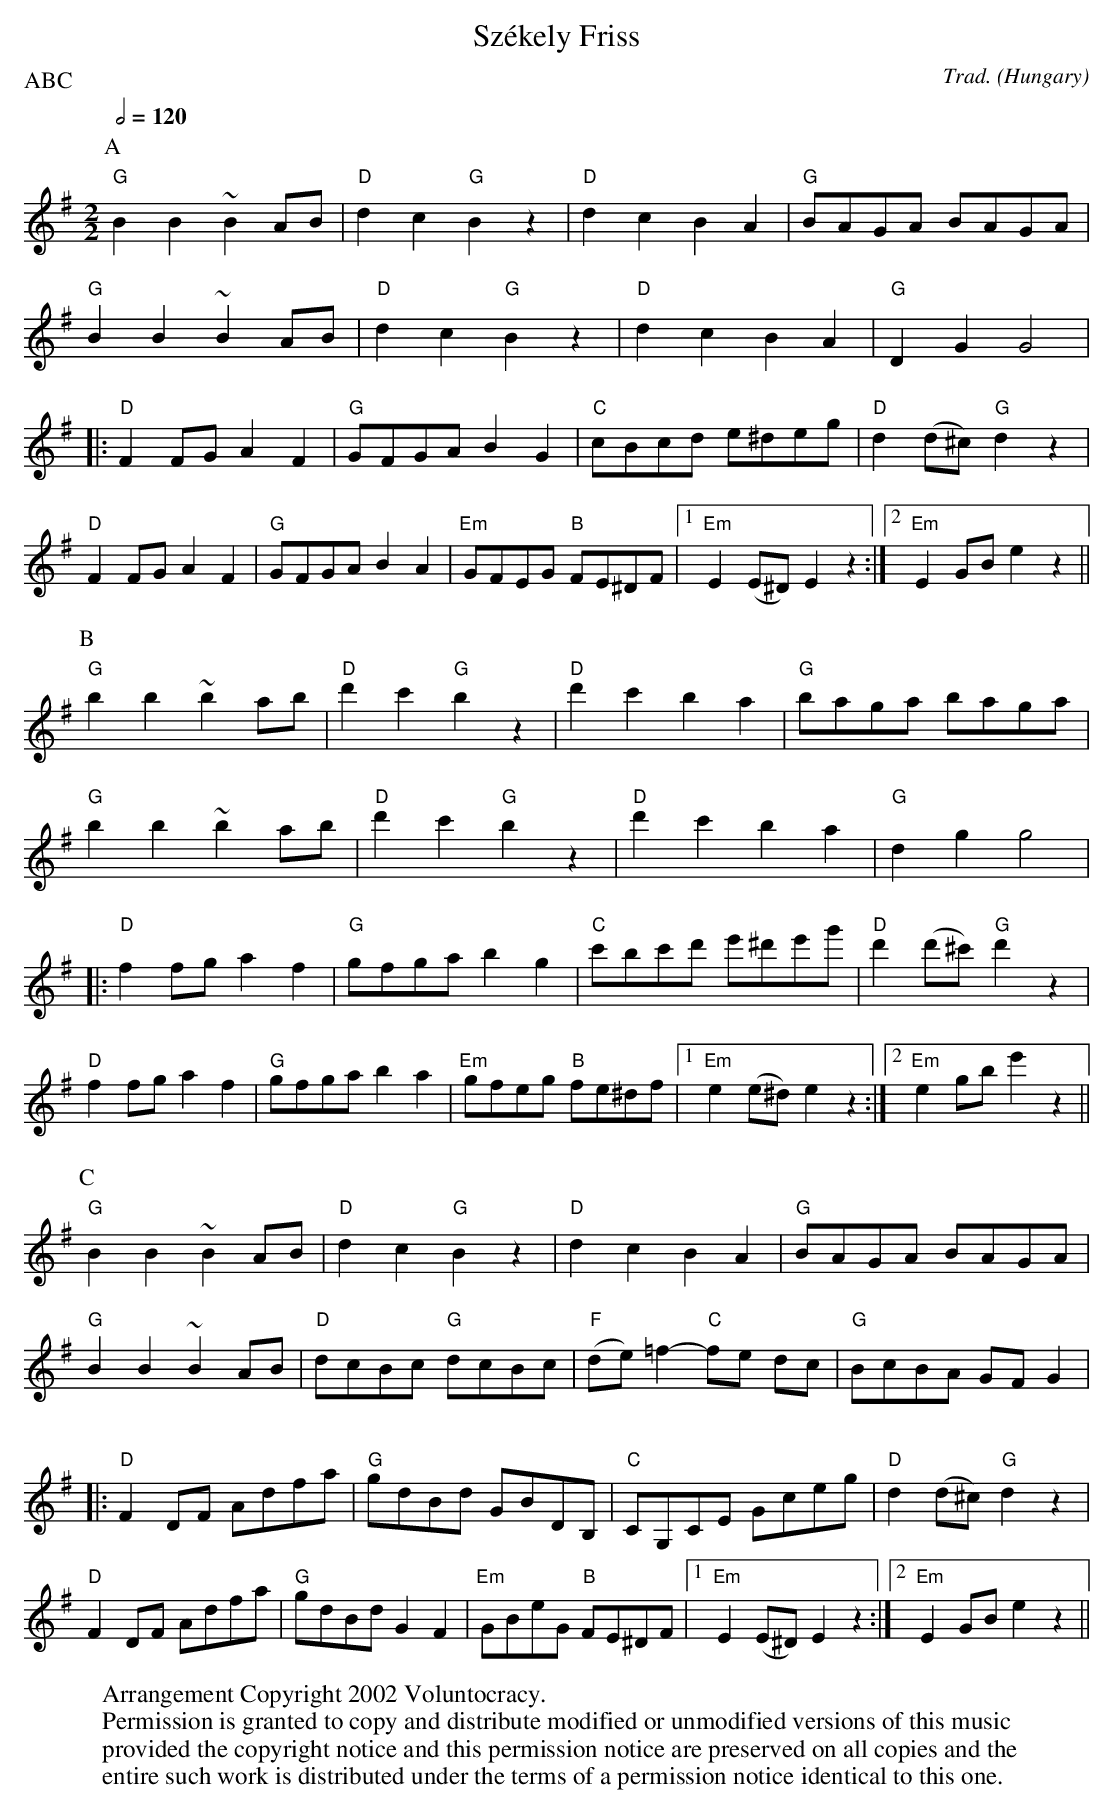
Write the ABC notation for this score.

X:1
T:Sz\'ekely Friss
O:Hungary
C:Trad.
P:ABC
Q:1/2=120
M:2/2
L:1/4
K:G
P:A
"G"BB~BA/2B/2 |"D"dc"G"Bz |"D"dcBA |"G"B/2A/2G/2A/2  B/2A/2G/2A/2 |
"G"BB~BA/2B/2 |"D"dc"G"Bz |"D"dcBA |"G"DGG2 |
L:1/8
|: "D"F2FGA2F2 |"G"GFGA B2G2 |"C"cBcd e^deg |"D"d2(d^c)"G"d2z2 |
"D"F2FGA2F2 |"G"GFGA B2A2 |"Em"GFEG "B"FE^DF |1 "Em"E2(E^D)E2z2 :|2 "Em"E2GBe2z2 ||
P:B
L:1/4
"G"bb~ba/2b/2 |"D"d'c'"G"bz |"D"d'c'ba |"G"b/2a/2g/2a/2  b/2a/2g/2a/2 |
"G"bb~ba/2b/2 |"D"d'c'"G"bz |"D"d'c'ba |"G"dgg2 |
L:1/8
|: "D"f2fga2f2 |"G"gfga b2g2 |"C"c'bc'd' e'^d'e'g' |"D"d'2(d'^c')"G"d'2z2 |
"D"f2fga2f2 |"G"gfga b2a2 |"Em"gfeg "B"fe^df |1 "Em"e2(e^d)e2z2 :|2 "Em"e2gbe'2z2 ||
P:C
L:1/4
"G"BB~BA/2B/2 |"D"dc"G"Bz |"D"dcBA |"G"B/2A/2G/2A/2  B/2A/2G/2A/2 |
"G"BB~BA/2B/2 |"D"d/2c/2B/2c/2 "G"d/2c/2B/2c/2 |"F"(d/2e/2)=f-"C"f/2e/2 d/2c/2 |"G"B/2c/2B/2A/2 G/2F/2G |
L:1/8
|: "D"F2DF Adfa |"G"gdBd GBDB, |"C"CG,CE Gceg |"D"d2(d^c)"G"d2z2 |
"D"F2DF Adfa |"G"gdBd G2F2 |"Em"GBeG "B"FE^DF |1 "Em"E2(E^D)E2z2 :|2 "Em"E2GBe2z2 ||
W:Arrangement Copyright 2002 Voluntocracy.
W:Permission is granted to copy and distribute modified or unmodified versions of this music
W:provided the copyright notice and this permission notice are preserved on all copies and the
W:entire such work is distributed under the terms of a permission notice identical to this one.
